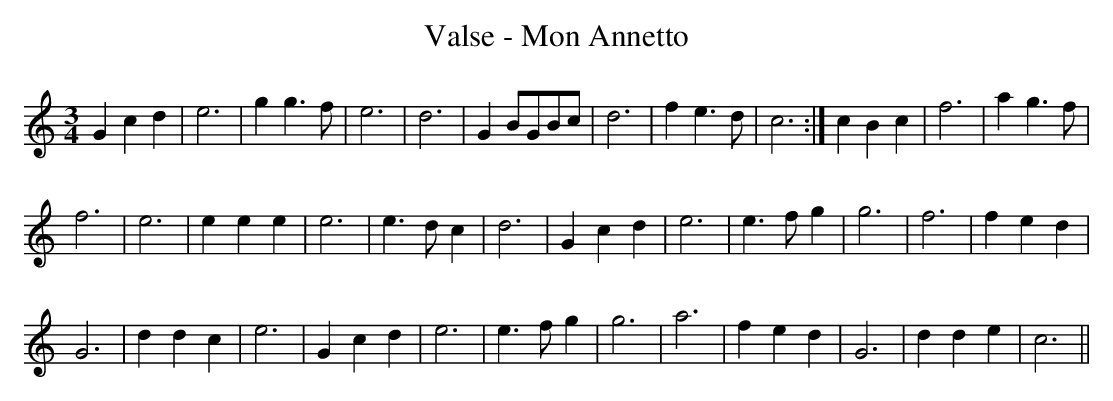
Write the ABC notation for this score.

X:1
T:Valse - Mon Annetto
M:3/4
L:1/4
K:C
Gcd|e3|gg>f|e3|d3|\
GB/G/B/c/|d3|fe>d|c3:|\
cBc|f3|ag>f|
f3|e3|\
eee|e3|e>dc|d3|\
Gcd|e3|e>fg|g3|f3|\
fed|
G3|ddc|e3|\
Gcd|e3|e>fg|g3|a3 |\
fed|G3 |dde|c3||
